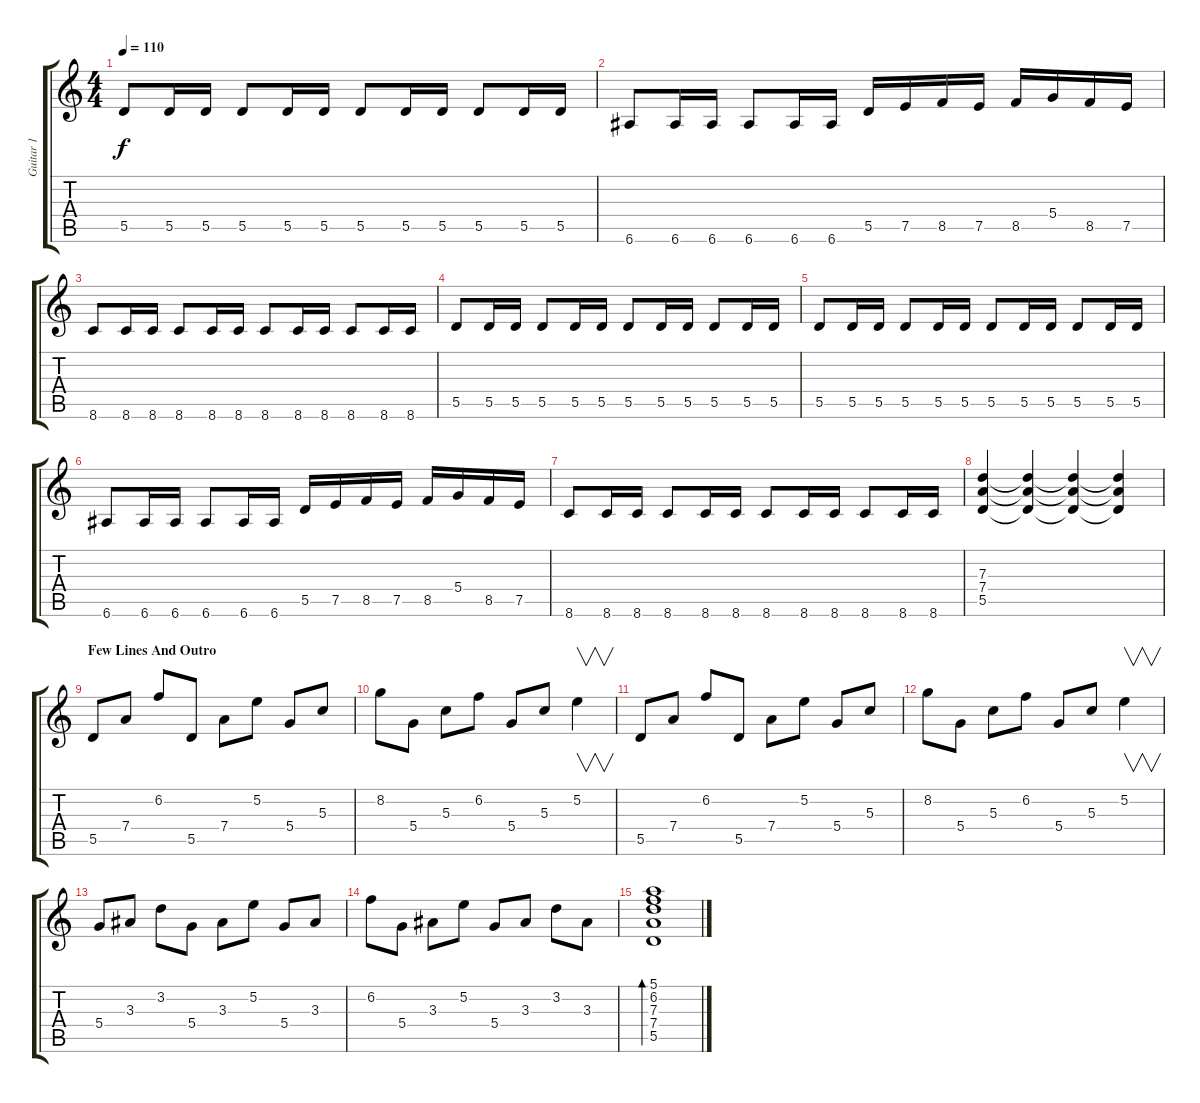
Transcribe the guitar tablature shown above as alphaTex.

\track ("Guitar 1" "Guitar 1") {instrument acousticguitarnylon}
\staff {score tabs}
\tuning (E4 B3 G3 D3 A2 E2) {hide}
\ts (4 4)
\tempo 110
\clef g2
\ks c
5.5.8{dy f} 5.5.16 5.5.16 5.5.8 5.5.16 5.5.16 5.5.8 5.5.16 5.5.16 5.5.8 5.5.16 5.5.16 |
6.6.8 6.6.16 6.6.16 6.6.8 6.6.16 6.6.16 5.5.16 7.5.16 8.5.16 7.5.16 8.5.16 5.4.16 8.5.16 7.5.16 |
8.6.8 8.6.16 8.6.16 8.6.8 8.6.16 8.6.16 8.6.8 8.6.16 8.6.16 8.6.8 8.6.16 8.6.16 |
5.5.8 5.5.16 5.5.16 5.5.8 5.5.16 5.5.16 5.5.8 5.5.16 5.5.16 5.5.8 5.5.16 5.5.16 |
5.5.8 5.5.16 5.5.16 5.5.8 5.5.16 5.5.16 5.5.8 5.5.16 5.5.16 5.5.8 5.5.16 5.5.16 |
6.6.8 6.6.16 6.6.16 6.6.8 6.6.16 6.6.16 5.5.16 7.5.16 8.5.16 7.5.16 8.5.16 5.4.16 8.5.16 7.5.16 |
8.6.8 8.6.16 8.6.16 8.6.8 8.6.16 8.6.16 8.6.8 8.6.16 8.6.16 8.6.8 8.6.16 8.6.16 |
(7.3 7.4 5.5).4{volume 0} (7.3{t} 7.4{t} 5.5{t}).4 (7.3{t} 7.4{t} 5.5{t}).4 (7.3{t} 7.4{t} 5.5{t}).4 |
\section ("" "Few Lines And Outro")
5.5.8{volume 10 instrument acousticguitarnylon} 7.4.8 6.2.8 5.5.8 7.4.8 5.2.8 5.4.8 5.3.8 |
8.2.8 5.4.8 5.3.8 6.2.8 5.4.8 5.3.8 5.2.4{v} |
5.5.8 7.4.8 6.2.8 5.5.8 7.4.8 5.2.8 5.4.8 5.3.8 |
8.2.8 5.4.8 5.3.8 6.2.8 5.4.8 5.3.8 5.2.4{v} |
5.4.8 3.3.8 3.2.8 5.4.8 3.3.8 5.2.8 5.4.8 3.3.8 |
6.2.8 5.4.8 3.3.8 5.2.8 5.4.8 3.3.8 3.2.8 3.3.8 |
(5.1 6.2 7.3 7.4 5.5).1{bd 120}
